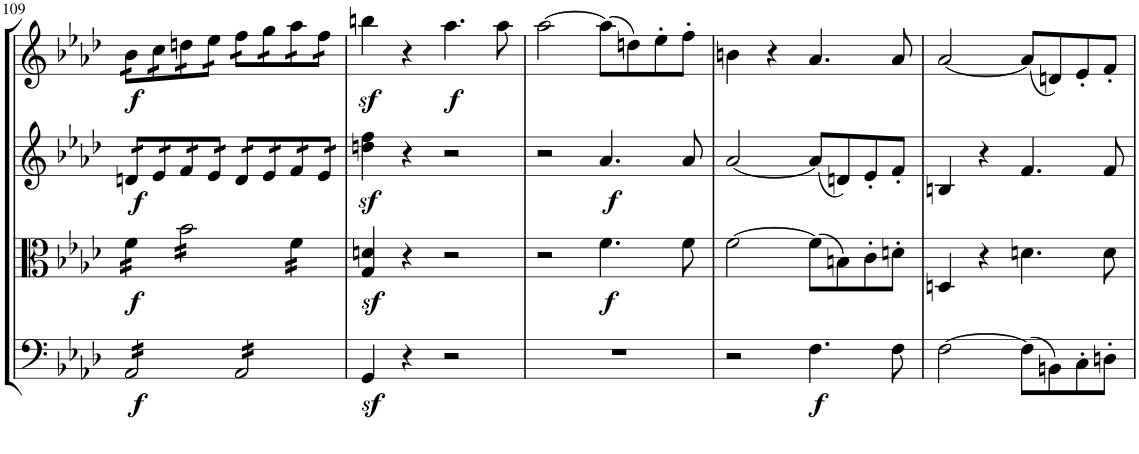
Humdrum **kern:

**kern	**dynam	**kern	**dynam	**kern	**dynam	**kern	**dynam
*part4	*part4	*part3	*part3	*part2	*part2	*part1	*part1
*staff4	*staff4	*staff3	*staff3	*staff2	*staff2	*staff1	*staff1
*I"Violoncello	*	*I"Viola	*	*I"Violino II	*	*I"Violino I	*
*I'Vc	*	*I'Vla	*	*I'Vln	*	*I'Vln	*
!!LO:PB:g=z
*clefF4	*	*clefC3	*	*clefG2	*	*clefG2	*
*k[b-e-a-d-]	*	*k[b-e-a-d-]	*	*k[b-e-a-d-]	*	*k[b-e-a-d-]	*
*M2/2	*	*M2/2	*	*M2/2	*	*M2/2	*
*met(c|)	*	*met(c|)	*	*met(c|)	*	*met(c|)	*
=109	=109	=109	=109	=109	=109	=109	=109
!	!LO:DY:b	!	!LO:DY:b	!	!LO:DY:b	!	!LO:DY:b
*tremolo	*	*	*	*	*	*	*
*	*	*tremolo	*	*	*	*	*
*	*	*	*	*tremolo	*	*	*
*	*	*	*	*	*	*tremolo	*
16AA-/LL	f	16f\LL	f	16dn/LL	f	16b-\LL	f
16AA-/	.	16f\	.	16dn/	.	16b-\	.
16AA-/	.	16f\	.	16e-/	.	16cc\	.
16AA-/	.	16f\JJ	.	16e-/	.	16cc\	.
16AA-/	.	16b-\LL	.	16f/	.	16ddn\	.
16AA-/	.	16b-\	.	16f/	.	16ddn\	.
16AA-/	.	16b-\	.	16e-/	.	16ee-\	.
16AA-/JJ	.	16b-\	.	16e-/JJ	.	16ee-\JJ	.
16AA-/LL	.	16b-\	.	16d/LL	.	16ff\LL	.
16AA-/	.	16b-\	.	16d/	.	16ff\	.
16AA-/	.	16b-\	.	16e-/	.	16gg\	.
16AA-/	.	16b-\JJ	.	16e-/	.	16gg\	.
16AA-/	.	16f\LL	.	16f/	.	16aa-\	.
16AA-/	.	16f\	.	16f/	.	16aa-\	.
16AA-/	.	16f\	.	16e-/	.	16ff\	.
16AA-/JJ	.	16f\JJ	.	16e-/JJ	.	16ff\JJ	.
*	*	*	*	*	*	*Xtremolo	*
*	*	*	*	*Xtremolo	*	*	*
*	*	*Xtremolo	*	*	*	*	*
*Xtremolo	*	*	*	*	*	*	*
=110	=110	=110	=110	=110	=110	=110	=110
4GGz</	.	4G/z< 4dn/z<	.	4ddn\z< 4ff\z<	.	4bbnz<\	.
4r	.	4r	.	4r	.	4r	.
!	!	!	!	!	!	!	!LO:DY:b
2r	.	2r	.	2r	.	4.aa-\	f
.	.	.	.	.	.	8aa-\	.
=111	=111	=111	=111	=111	=111	=111	=111
1r	.	2r	.	2r	.	[2aa-\	.
!	!	!	!LO:DY:b	!	!LO:DY:b	!	!
.	.	4.f\	f	4.a-/	f	(8aa-\L]	.
.	.	.	.	.	.	8ddn\)	.
.	.	.	.	.	.	8ee-'\	.
.	.	8f\	.	8a-/	.	8ff'\J	.
=112	=112	=112	=112	=112	=112	=112	=112
2r	.	[2f\	.	[2a-/	.	4bn\	.
.	.	.	.	.	.	4r	.
!	!LO:DY:b	!	!	!	!	!	!
4.F\	f	(8f\L]	.	(8a-/L]	.	4.a-/	.
.	.	8Bn\)	.	8dn/)	.	.	.
.	.	8c'\	.	8e-'/	.	.	.
8F\	.	8dn'\J	.	8f'/J	.	8a-/	.
=113	=113	=113	=113	=113	=113	=113	=113
[2F\	.	4Dn/	.	4Bn/	.	[2a-/	.
.	.	4r	.	4r	.	.	.
(8F\L]	.	4.dn\	.	4.f/	.	(8a-/L]	.
8BBn\)	.	.	.	.	.	8dn/)	.
8C'\	.	.	.	.	.	8e-'/	.
8Dn'\J	.	8d\	.	8f/	.	8f'/J	.
=	=	=	=	=	=	=	=
*-	*-	*-	*-	*-	*-	*-	*-
